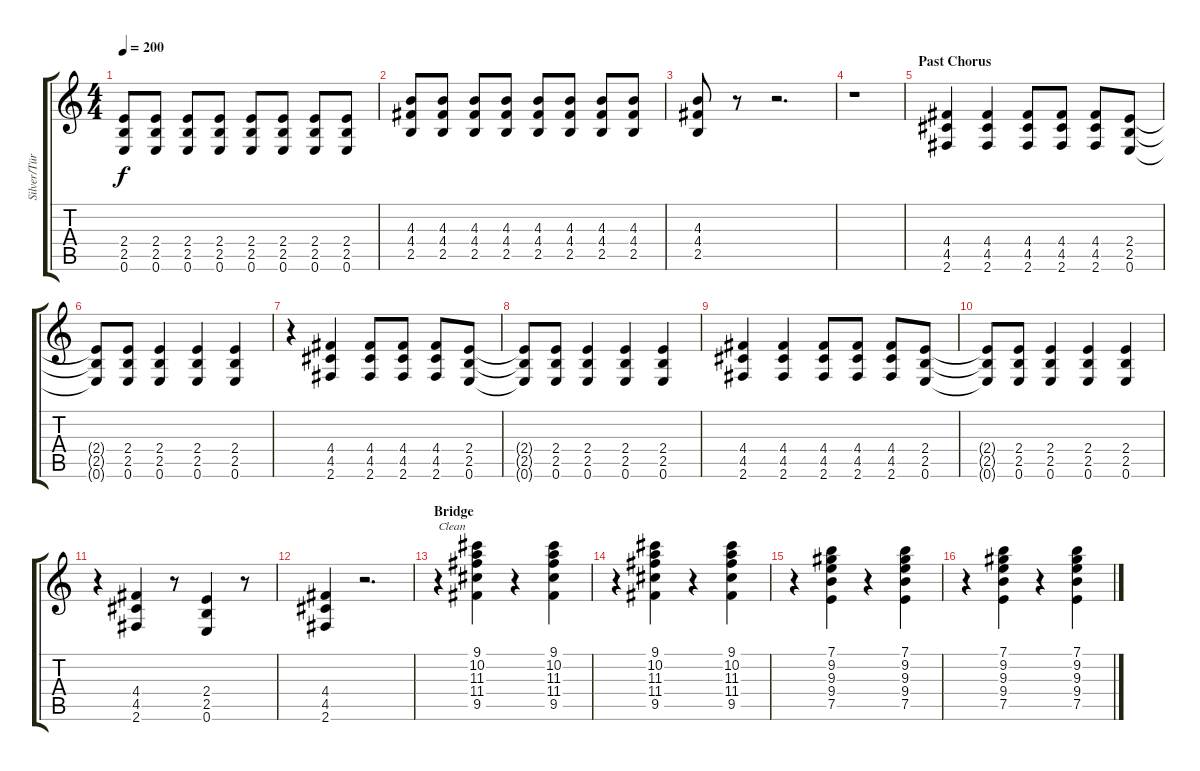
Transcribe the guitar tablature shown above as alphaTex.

\track ("Silver/Türk" "Silver/Tür") {instrument electricguitarclean}
\staff {score tabs}
\tuning (E4 B3 G3 D3 A2 E2) {hide}
\ts (4 4)
\tempo 200
\clef g2
\ks c
(2.4 2.5 0.6).8{dy f} (2.4 2.5 0.6).8 (2.4 2.5 0.6).8 (2.4 2.5 0.6).8 (2.4 2.5 0.6).8 (2.4 2.5 0.6).8 (2.4 2.5 0.6).8 (2.4 2.5 0.6).8 |
(4.3 4.4 2.5).8 (4.3 4.4 2.5).8 (4.3 4.4 2.5).8 (4.3 4.4 2.5).8 (4.3 4.4 2.5).8 (4.3 4.4 2.5).8 (4.3 4.4 2.5).8 (4.3 4.4 2.5).8 |
(4.3 4.4 2.5).8 r.8 r.2{d} |
r.1 |
\section ("" "Past Chorus")
(4.4 4.5 2.6).4 (4.4 4.5 2.6).4 (4.4 4.5 2.6).8 (4.4 4.5 2.6).8 (4.4 4.5 2.6).8 (2.4 2.5 0.6).8 |
(2.4{t} 2.5{t} 0.6{t}).8 (2.4 2.5 0.6).8 (2.4 2.5 0.6).4 (2.4 2.5 0.6).4 (2.4 2.5 0.6).4 |
r.4 (4.4 4.5 2.6).4 (4.4 4.5 2.6).8 (4.4 4.5 2.6).8 (4.4 4.5 2.6).8 (2.4 2.5 0.6).8 |
(2.4{t} 2.5{t} 0.6{t}).8 (2.4 2.5 0.6).8 (2.4 2.5 0.6).4 (2.4 2.5 0.6).4 (2.4 2.5 0.6).4 |
(4.4 4.5 2.6).4 (4.4 4.5 2.6).4 (4.4 4.5 2.6).8 (4.4 4.5 2.6).8 (4.4 4.5 2.6).8 (2.4 2.5 0.6).8 |
(2.4{t} 2.5{t} 0.6{t}).8 (2.4 2.5 0.6).8 (2.4 2.5 0.6).4 (2.4 2.5 0.6).4 (2.4 2.5 0.6).4 |
r.4 (4.4 4.5 2.6).4 r.8 (2.4 2.5 0.6).4 r.8 |
(4.4 4.5 2.6).4 r.2{d} |
\section ("" "Bridge")
r.4{txt "Clean" instrument electricguitarclean} (9.1 10.2 11.3 11.4 9.5).4 r.4 (9.1 10.2 11.3 11.4 9.5).4 |
r.4 (9.1 10.2 11.3 11.4 9.5).4 r.4 (9.1 10.2 11.3 11.4 9.5).4 |
r.4 (7.1 9.2 9.3 9.4 7.5).4 r.4 (7.1 9.2 9.3 9.4 7.5).4 |
r.4 (7.1 9.2 9.3 9.4 7.5).4 r.4 (7.1 9.2 9.3 9.4 7.5).4
